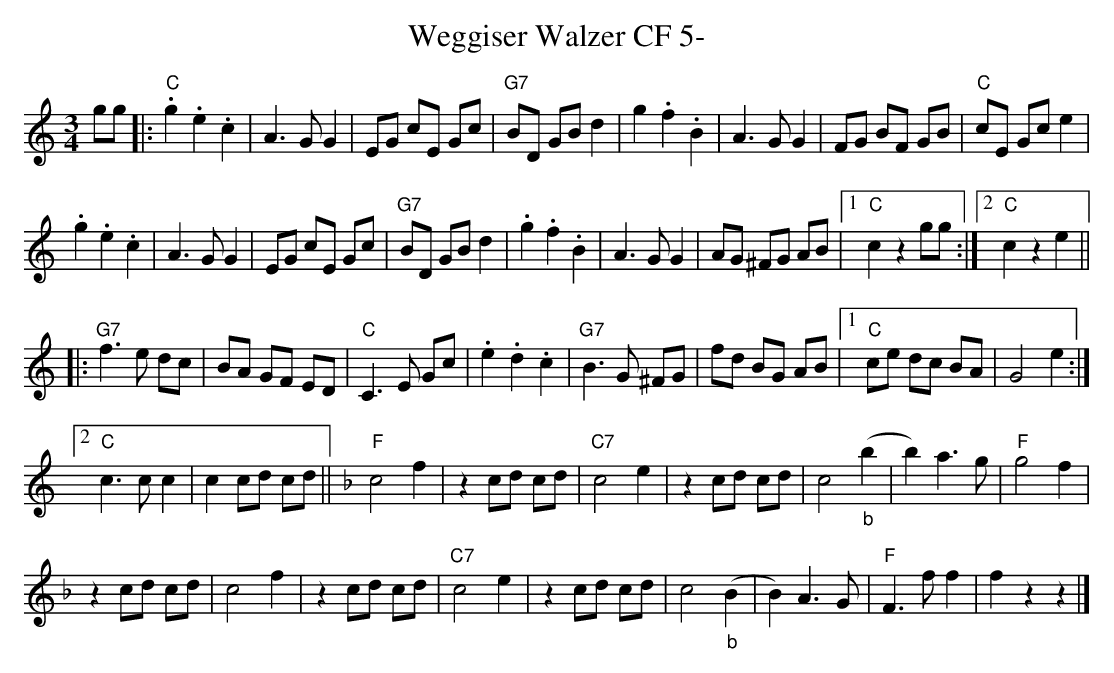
X:1
T:Weggiser Walzer CF 5-
M:3/4
L:1/8
K:Cmaj
gg |: "C".g2.e2.c2 | A3GG2 | EG cE Gc | "G7"BD GB d2 | g2.f2.B2 | A3GG2 | FG BF GB | "C"cE Gc e2 |
.g2.e2.c2 | A3GG2 | EG cE Gc | "G7"BD GB d2 | .g2.f2.B2 | A3GG2 | AG ^FG AB |1 "C"c2z2 gg :|2 "C"c2z2e2 ||
|: "G7"f3e dc | BA GF ED | "C"C3E Gc | .e2.d2.c2 | "G7"B3G ^FG | fd BG AB |1 "C"ce dc BA | G4e2 :|2
"C"c3cc2 | c2 cd cd || [K:Fmaj] "F"c4f2 | z2cd cd | "C7"c4e2 | z2 cd cd | c4 "_b"(b2 | b2) a3g | "F"g4 f2 |
z2 cd cd | c4f2 | z2 cd cd | "C7"c4e2 | z2cd cd | c4 "_b"(B2 | B2) A3G | "F"F3ff2 | f2z2z2 |]
